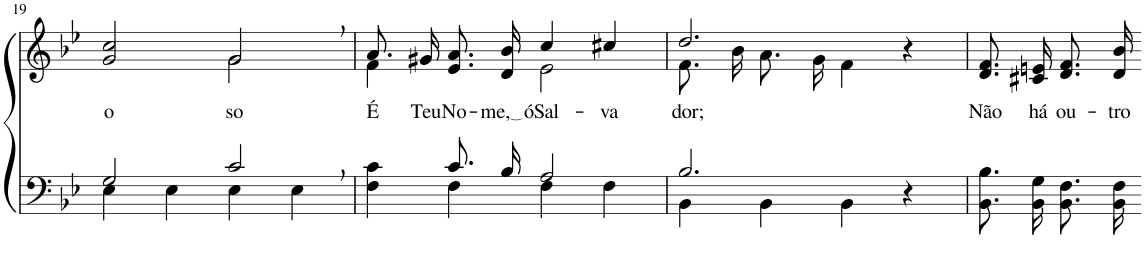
**kern	**kern	**text
*part2	*part1	*part1
*staff2	*staff1	*staff1
*I"Parte III e IV	*I"Parte I e II	*
!!LO:PB:g=z
*clefF4	*clefG2	*
*k[b-e-]	*k[b-e-]	*
*M4/4	*M4/4	*
=19	=19	=19
*^	*	*
!	!	!	!LO:LY:b
*	*	*^	*
2G/	4E-\	2g/ 2cc/	2ryy	o-
.	4E-\	.	.	.
!	!	!	!	!LO:LY:b
2c,/	4E-\	2g,/	2g\	-so
.	4E-\	.	.	.
=20	=20	=20	=20	=20
!	!	!	!	!LO:LY:b
4ryy	4F\ 4c\	8.a/L	4f\	É
!	!	!	!	!LO:LY:b
.	.	16g#X/Jk	.	Teu
!	!	!	!	!LO:LY:b
8.c/L	4F\	8.e-/ 8.a/L	4ryy	No-
!	!	!	!	!LO:LY:b
16B-/Jk	.	16d/ 16b-/Jk	.	me, ó
!	!	!	!	!LO:LY:b
2A/	4F\	4cc/	2e-\	Sal-
!	!	!	!	!LO:LY:b
.	4F\	4cc#X/	.	-va-
=21	=21	=21	=21	=21
!	!	!	!	!LO:LY:b
2.B-/	4BB-\	2.dd/	8.f\L	-dor;
.	.	.	16b-\Jk	.
.	4BB-\	.	8.a\L	.
.	.	.	16g\Jk	.
.	4BB-\	.	4f\	.
4r	4ryy	4r	4ryy	.
=22	=22	=22	=22	=22
!	!	!	!	!LO:LY:b
*v	*v	*	*	*
*	*v	*v	*
8.BB-\ 8.B-\L	8.d/ 8.f/L	Não
!	!	!LO:LY:b
16BB-\ 16G\Jk	16c#X/ 16en/Jk	há
!	!	!LO:LY:b
8.BB-\ 8.F\L	8.d/ 8.f/L	ou-
!	!	!LO:LY:b
16BB-\ 16F\Jk	16d/ 16b-/Jk	-tro
=-	=-	=-
*-	*-	*-
